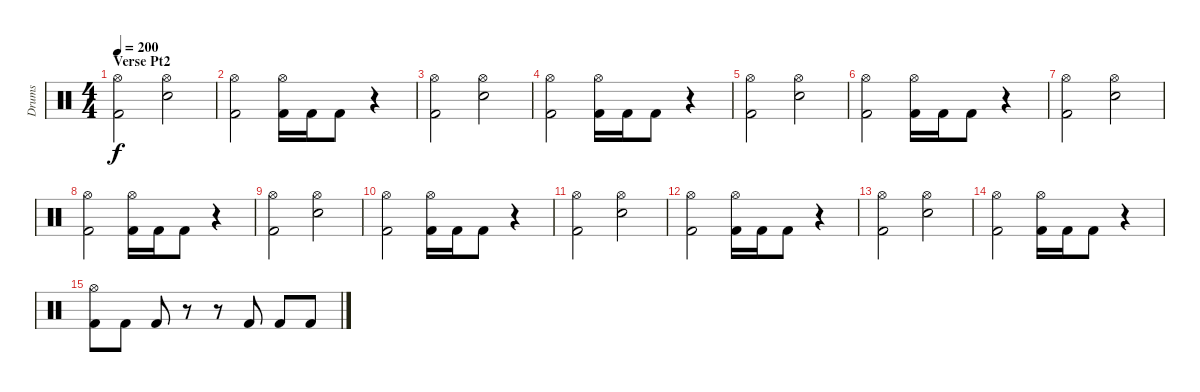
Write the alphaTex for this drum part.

\track ("Drums" "Drums") {instrument percussion}
\staff {score}
\articulation defaults
\ts (4 4)
\section ("" "Verse Pt2")
\tempo 200
\clef neutral
\ks c
("Hi-Hat (open)" "Kick (hit) 2").2{dy f} ("Hi-Hat (open)" "Electric Snare (hit)").2 |
("Hi-Hat (open)" "Kick (hit) 2").2 ("Hi-Hat (open)" "Kick (hit) 2").16 "Kick (hit) 2".16 "Kick (hit) 2".8 r.4 |
("Hi-Hat (open)" "Kick (hit) 2").2 ("Hi-Hat (open)" "Electric Snare (hit)").2 |
("Hi-Hat (open)" "Kick (hit) 2").2 ("Hi-Hat (open)" "Kick (hit) 2").16 "Kick (hit) 2".16 "Kick (hit) 2".8 r.4 |
("Hi-Hat (open)" "Kick (hit) 2").2 ("Hi-Hat (open)" "Electric Snare (hit)").2 |
("Hi-Hat (open)" "Kick (hit) 2").2 ("Hi-Hat (open)" "Kick (hit) 2").16 "Kick (hit) 2".16 "Kick (hit) 2".8 r.4 |
("Hi-Hat (open)" "Kick (hit) 2").2 ("Hi-Hat (open)" "Electric Snare (hit)").2 |
("Hi-Hat (open)" "Kick (hit) 2").2 ("Hi-Hat (open)" "Kick (hit) 2").16 "Kick (hit) 2".16 "Kick (hit) 2".8 r.4 |
("Hi-Hat (open)" "Kick (hit) 2").2 ("Hi-Hat (open)" "Electric Snare (hit)").2 |
("Hi-Hat (open)" "Kick (hit) 2").2 ("Hi-Hat (open)" "Kick (hit) 2").16 "Kick (hit) 2".16 "Kick (hit) 2".8 r.4 |
("Hi-Hat (open)" "Kick (hit) 2").2 ("Hi-Hat (open)" "Electric Snare (hit)").2 |
("Hi-Hat (open)" "Kick (hit) 2").2 ("Hi-Hat (open)" "Kick (hit) 2").16 "Kick (hit) 2".16 "Kick (hit) 2".8 r.4 |
("Hi-Hat (open)" "Kick (hit) 2").2 ("Hi-Hat (open)" "Electric Snare (hit)").2 |
("Hi-Hat (open)" "Kick (hit) 2").2 ("Hi-Hat (open)" "Kick (hit) 2").16 "Kick (hit) 2".16 "Kick (hit) 2".8 r.4 |
("Hi-Hat (open)" "Kick (hit) 2").8 "Kick (hit) 2".8 "Kick (hit) 2".8 r.8 r.8 "Kick (hit) 2".8 "Kick (hit) 2".8 "Kick (hit) 2".8
